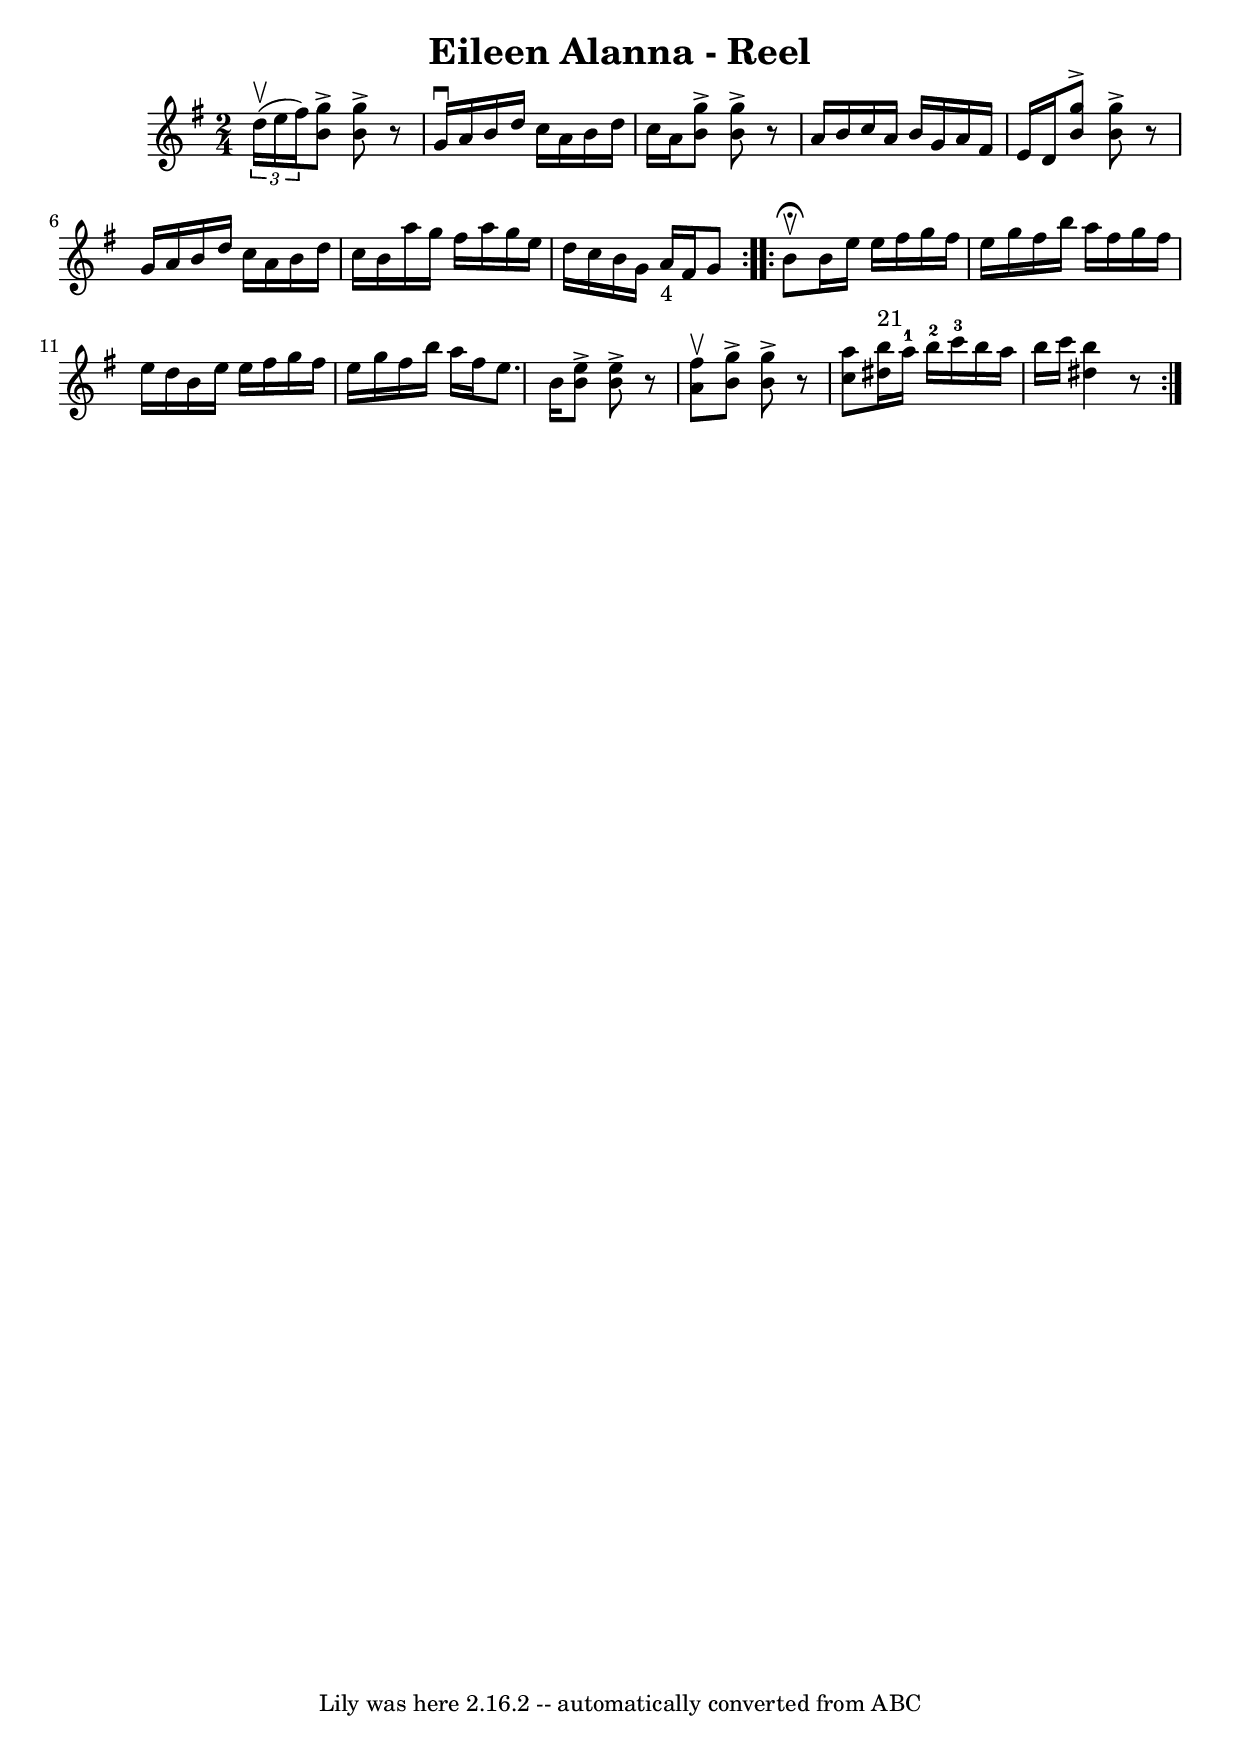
\version "2.16.2"
\include "Mammoth.ily"
\header {
  %% book = "Ryan's Mammoth Collection"
  crossRefNumber = "1"
  footnotes = "\\\\157"
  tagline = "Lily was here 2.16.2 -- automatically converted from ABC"
  title = "Eileen Alanna - Reel"

}
voicedefault =  {



  \repeat volta 2 {

    \time 2/4 
    \key g \major
    \times 2/3 { d''16^\upbow(e''16 fis''16) 

	       } |
    << b'8^\accent g''8   >> << b'8^\accent g''8   >>   r8 
    g'16^\downbow a'16    |
    b'16 d''16 c''16 a'16 b'16    
    d''16 c''16 a'16    |
    << b'8^\accent g''8   >> << b'8 
				^\accent g''8   >>   r8 a'16 b'16    |
    c''16 a'16 b'16    
    g'16 a'16 fis'16 e'16 d'16    |
    << b'8^\accent g''8 
     >> << b'8^\accent g''8   >>   r8 g'16 a'16    |
    b'16    
    d''16 c''16 a'16 b'16 d''16 c''16 b'16    |
    a''16    
    g''16 fis''16 a''16 g''16 e''16 d''16 c''16    |
    
    b'16 g'16 a'16_"4" fis'16 g'8    
  } 
  \repeat volta 2 {
    b'8 
    ^\fermata^\upbow |
    b'16 e''16 e''16 fis''16 g''16    
    fis''16 e''16 g''16    |
    fis''16 b''16 a''16 fis''16    
    g''16 fis''16 e''16 d''16    |
    b'16 e''16 e''16    
    fis''16 g''16 fis''16 e''16 g''16    |
    fis''16 b''16    
    a''16 fis''16 e''8. b'16    |
    << b'8^\accent e''8   >> 
    << b'8^\accent e''8   >>   r8   << a'8^\upbow fis''8   >>   |
    
    << b'8^\accent g''8   >> << b'8^\accent g''8   >>   r8 << c''8    
							      a''8   >>   |
    << dis''16^"21" b''16   >> a''16-1 b''16 
    -2 c'''16-3 b''16 a''16 b''16 c'''16    |
    << dis''4  
       b''4   >>   r8     
  }   

}

\score{
  <<

    \context Staff="default"
    {
      \voicedefault 
      
    }

  >>
  \layout {
    
  }
  \midi {
  }

}
